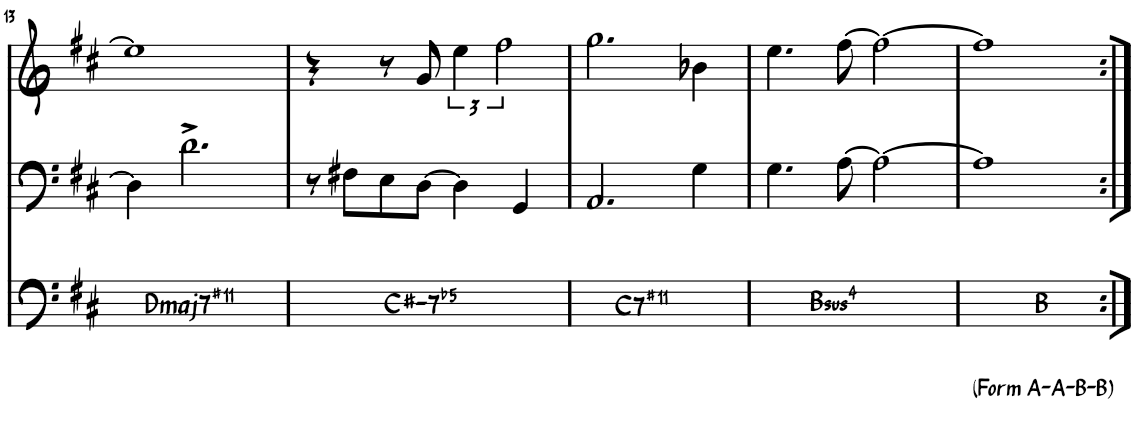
**kern	**harte	**kern	**kern
*part2	*part2	*part1	*part1
*staff3	*	*staff2	*staff1
*I"Piano	*	*I"Piano	*
*I'Pno	*	*I'Pno	*
!!LO:PB:g=z
*clefF4	*	*clefF4	*clefG2
*k[f#c#]	*	*k[f#c#]	*k[f#c#]
*M4/4	*	*M4/4	*M4/4
=13	=13	=13	=13
!	!	!	!LO:TX:b:t=(Form A-A-B-B)
*^	*	*	*
1E	4ryy	.	4D\]	1ee-]
!	!	!LO:H:kt=maj7	!	!
.	2.ryy	D:maj7(#11)	2.d^\	.
=14	=14	=14	=14	=14
1E	4ryy	.	8r	4r
.	.	.	8F#X\L	.
!	!	!LO:H:kt=-7b5	!	!
.	2.ryy	C#:hdim7	8E\	8r
.	.	.	[8D\J	8g/
.	.	.	4D\]	6ee\
.	.	.	.	3ff#\
.	.	.	4GG/	.
=15	=15	=15	=15	=15
1E	4ryy	.	2.AA/	2.gg\
!	!	!LO:H:kt=7	!	!
.	2.ryy	C:7(#11)	.	.
.	.	.	4G\	4b-X\
=16	=16	=16	=16	=16
1E	4ryy	.	4.G\	4.ee\
!	!	!LO:H:kt=4	!	!
.	2.ryy	B:sus4	.	.
.	.	.	[8A\	[8ff#\
.	.	.	2A\_	2ff#\_
*v	*v	*	*	*
=17	=17	=17	=17
1E	B:maj	1A]	1ff#]
=:|!	=:|!	=:|!	=:|!
*-	*-	*-	*-
